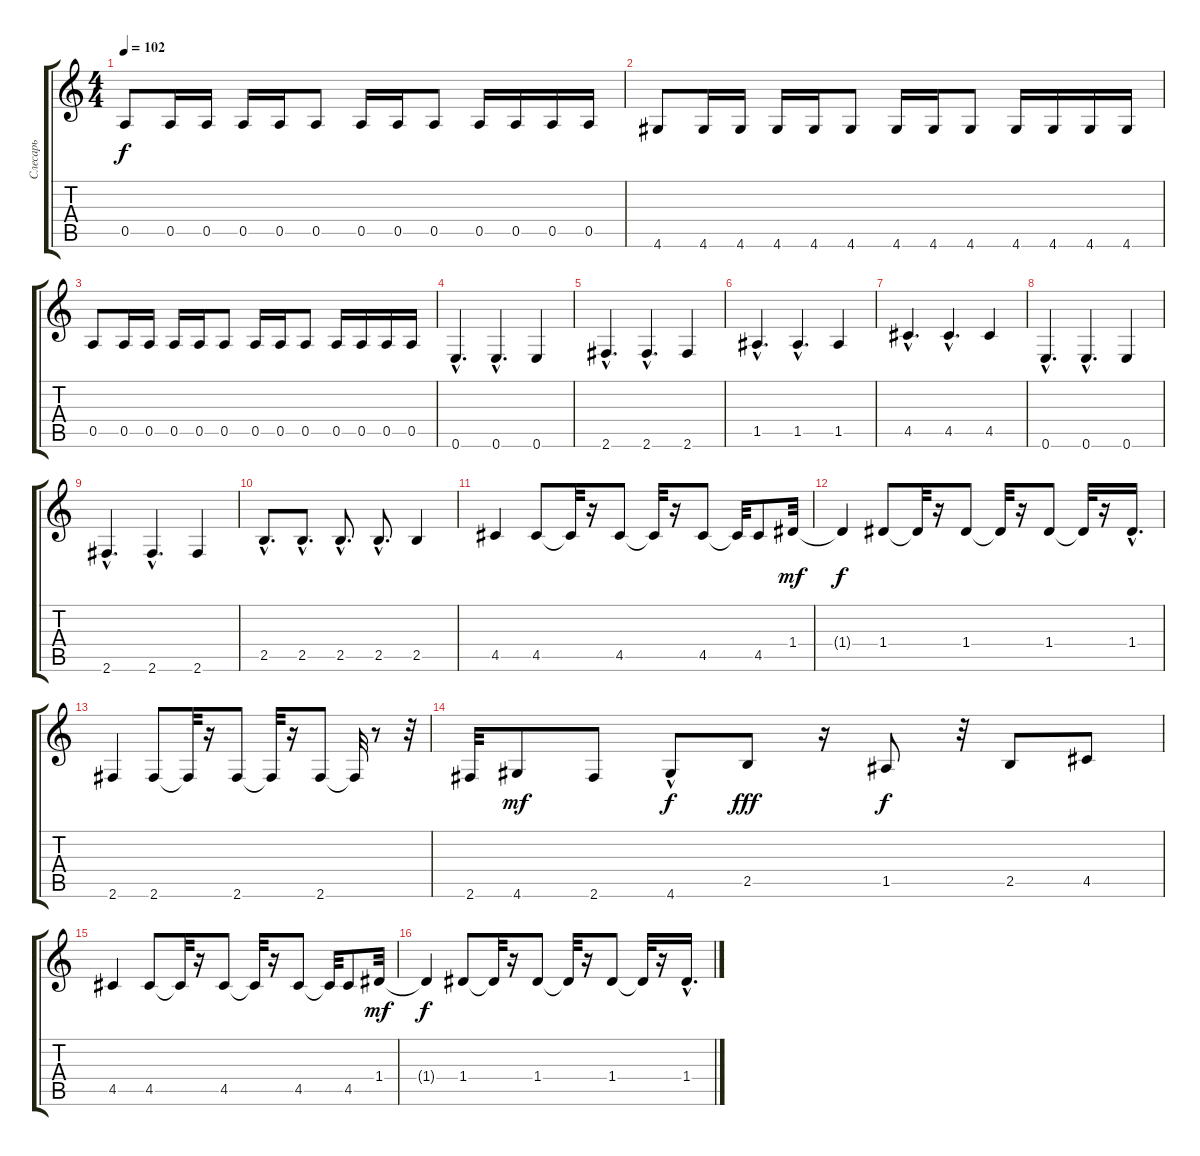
\track ("Слесарь" "Слесарь") {instrument electricbassfinger}
\staff {score tabs}
\tuning (E4 B3 G3 D3 A2 E2) {hide}
\ts (4 4)
\tempo 102
\clef g2
\ks c
0.5.8{dy f} 0.5.16 0.5.16 0.5.16 0.5.16 0.5.8 0.5.16 0.5.16 0.5.8 0.5.16 0.5.16 0.5.16 0.5.16 |
4.6.8 4.6.16 4.6.16 4.6.16 4.6.16 4.6.8 4.6.16 4.6.16 4.6.8 4.6.16 4.6.16 4.6.16 4.6.16 |
0.5.8 0.5.16 0.5.16 0.5.16 0.5.16 0.5.8 0.5.16 0.5.16 0.5.8 0.5.16 0.5.16 0.5.16 0.5.16 |
0.6{hac}.4{d} 0.6{hac}.4{d} 0.6.4 |
2.6{hac}.4{d} 2.6{hac}.4{d} 2.6.4 |
1.5{hac}.4{d} 1.5{hac}.4{d} 1.5.4 |
4.5{hac}.4{d} 4.5{hac}.4{d} 4.5.4 |
0.6{hac}.4{d} 0.6{hac}.4{d} 0.6.4 |
2.6{hac}.4{d} 2.6{hac}.4{d} 2.6.4 |
2.5{hac}.8{d} 2.5{hac}.8{d} 2.5{hac}.8{d} 2.5{hac}.8{d} 2.5.4 |
4.5.4 4.5.8 4.5{t}.32 r.16 4.5.8 4.5{t}.32 r.16 4.5.8 4.5{t}.32 4.5.8 1.4.32{dy mf} |
1.4{t}.4{dy f} 1.4.8 1.4{t}.32 r.16 1.4.8 1.4{t}.32 r.16 1.4.8 1.4{t}.32 r.16 1.4{hac}.16{d} |
2.6.4 2.6.8 2.6{t}.32 r.16 2.6.8 2.6{t}.32 r.16 2.6.8 2.6{t}.32 r.8 r.32 |
2.6.32 4.6.8{dy mf} 2.6.8 4.6{hac}.8{dy f} 2.5.8{dy fff} r.16 1.5.8{dy f} r.32 2.5.8 4.5.8 |
4.5.4 4.5.8 4.5{t}.32 r.16 4.5.8 4.5{t}.32 r.16 4.5.8 4.5{t}.32 4.5.8 1.4.32{dy mf} |
1.4{t}.4{dy f} 1.4.8 1.4{t}.32 r.16 1.4.8 1.4{t}.32 r.16 1.4.8 1.4{t}.32 r.16 1.4{hac}.16{d}
